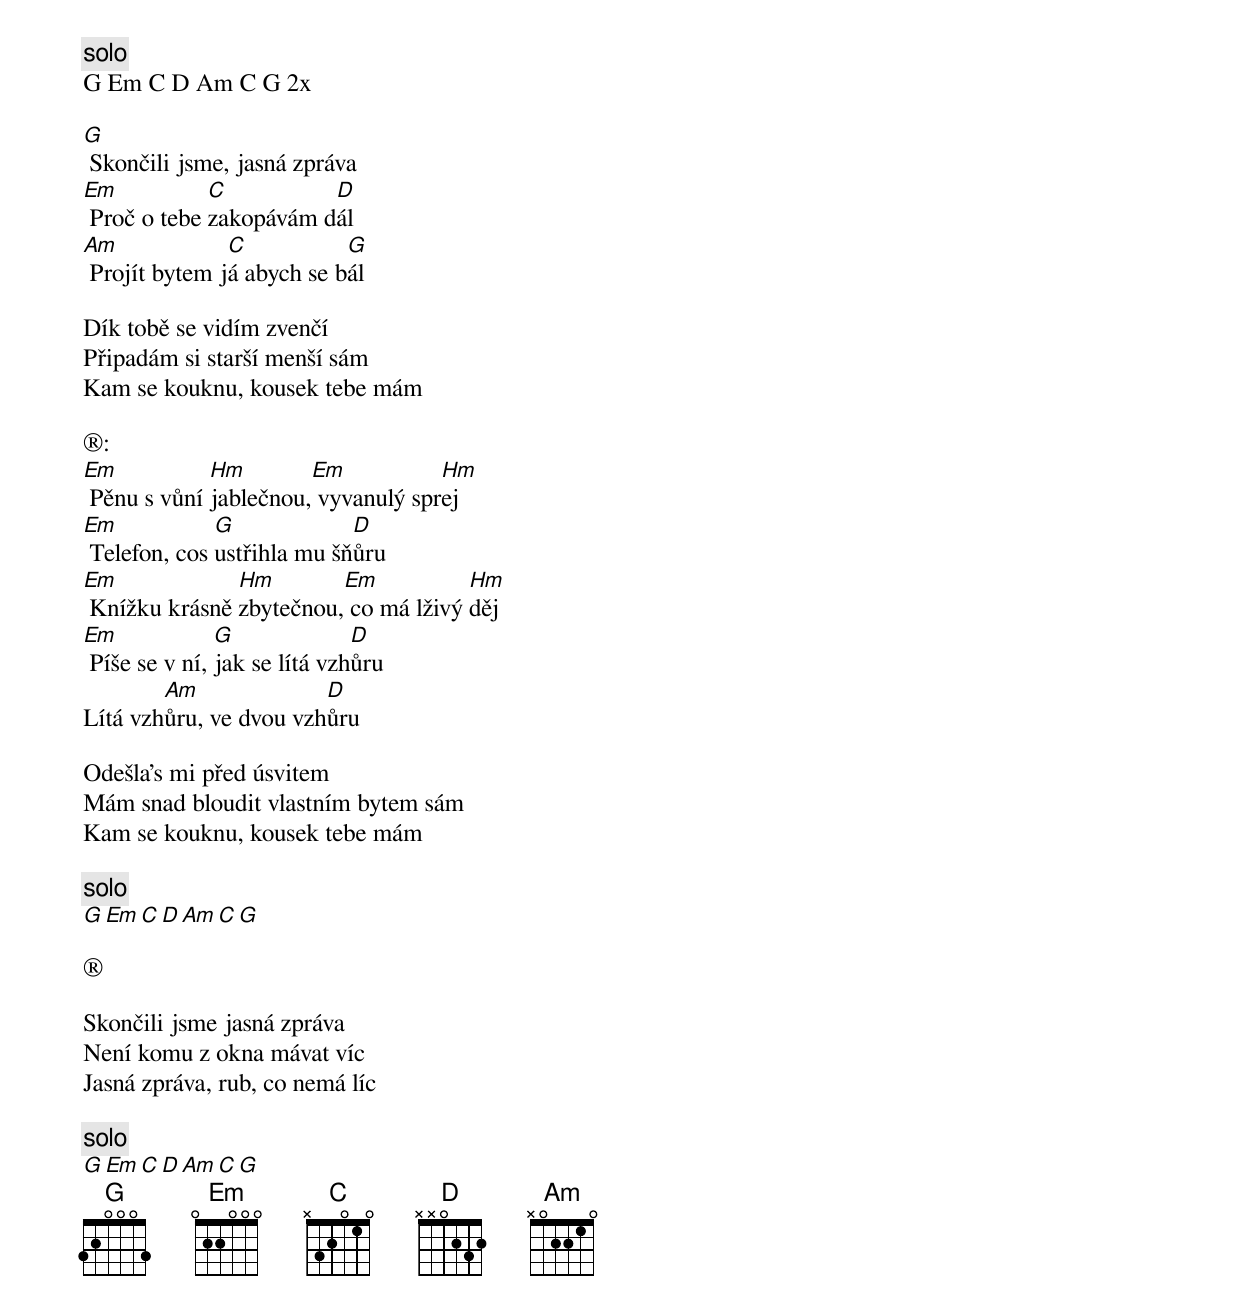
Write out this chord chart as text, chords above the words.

[solo]
G Em C D Am C G 2x

G
 Skončili jsme, jasná zpráva
Em           C          D
 Proč o tebe zakopávám dál
Am             C           G
 Projít bytem já abych se bál

Dík tobě se vidím zvenčí
Připadám si starší menší sám
Kam se kouknu, kousek tebe mám

®:
Em           Hm        Em           Hm
 Pěnu s vůní jablečnou, vyvanulý sprej
Em            G             D
 Telefon, cos ustřihla mu šňůru
Em             Hm        Em           Hm
 Knížku krásně zbytečnou, co má lživý děj
Em             G              D
 Píše se v ní, jak se lítá vzhůru
        Am              D
Lítá vzhůru, ve dvou vzhůru

Odešla's mi před úsvitem
Mám snad bloudit vlastním bytem sám
Kam se kouknu, kousek tebe mám

[solo]
G Em C D Am C G

®

Skončili jsme jasná zpráva
Není komu z okna mávat víc
Jasná zpráva, rub, co nemá líc

[solo]
G Em C D Am C G
